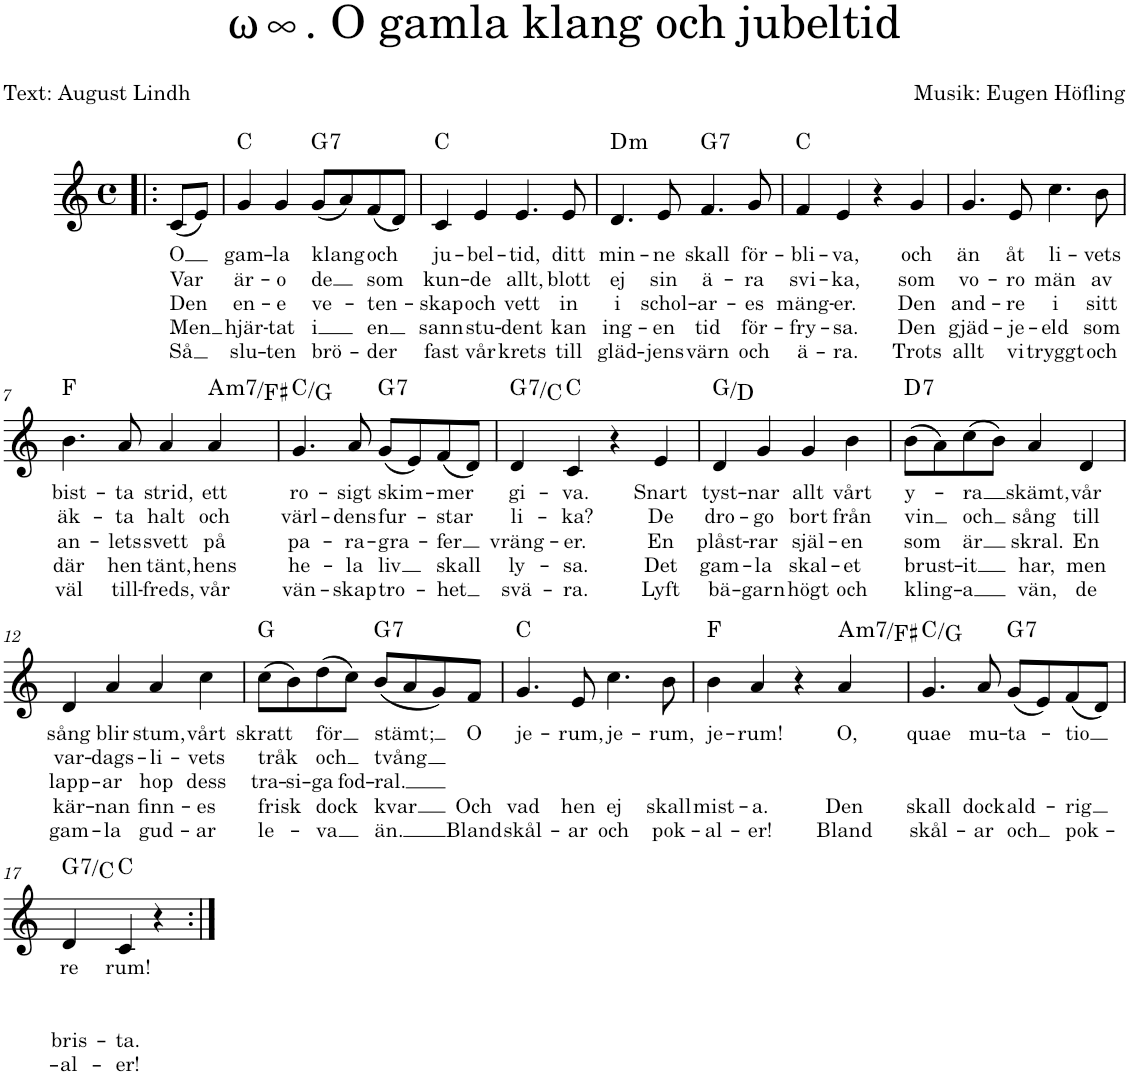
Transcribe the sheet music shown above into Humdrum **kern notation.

**kern	**text	**text	**text	**text	**text	**harte
*part1	*part1	*part1	*part1	*part1	*part1	*part1
*staff1	*staff1	*staff1	*staff1	*staff1	*staff1	*
*I"Instrument 1	*	*	*	*	*	*
*clefG2	*	*	*	*	*	*
*k[]	*	*	*	*	*	*
*M4/4	*	*	*	*	*	*
*met(c)	*	*	*	*	*	*
=1!|:	=1!|:	=1!|:	=1!|:	=1!|:	=1!|:	=1!|:
!	!LO:LY:b	!LO:LY:b	!LO:LY:b	!LO:LY:b	!LO:LY:b	!
(<8c/L	O	Var	Den	Men	Så	.
8e/J)	.	.	.	.	.	.
=2	=2	=2	=2	=2	=2	=2
!	!LO:LY:b	!LO:LY:b	!LO:LY:b	!LO:LY:b	!LO:LY:b	!
4g/	gam-	är-	en-	hjär-	slu-	C:maj
!	!LO:LY:b	!LO:LY:b	!LO:LY:b	!LO:LY:b	!LO:LY:b	!
4g/	-la	-o	-e	-tat	-ten	.
!	!LO:LY:b	!LO:LY:b	!LO:LY:b	!LO:LY:b	!LO:LY:b	!LO:H:kt=7
(<8g/L	klang	de	ve-	i	-brö-	G:7
8a/)	.	.	.	.	.	.
!	!LO:LY:b	!LO:LY:b	!LO:LY:b	!LO:LY:b	!LO:LY:b	!
(<8f/	och	som	-ten-	en	-der	.
8d/J)	.	.	.	.	.	.
=3	=3	=3	=3	=3	=3	=3
!	!LO:LY:b	!LO:LY:b	!LO:LY:b	!LO:LY:b	!LO:LY:b	!
4c/	ju-	kun-	-skap	sann	fast	C:maj
!	!LO:LY:b	!LO:LY:b	!LO:LY:b	!LO:LY:b	!LO:LY:b	!
4e/	-bel-	-de	och	stu-	vår	.
!	!LO:LY:b	!LO:LY:b	!LO:LY:b	!LO:LY:b	!LO:LY:b	!
4.e/	tid,	allt,	vett	-dent	krets	.
!	!LO:LY:b	!LO:LY:b	!LO:LY:b	!LO:LY:b	!LO:LY:b	!
8e/	ditt	blott	in	kan	till	.
=4	=4	=4	=4	=4	=4	=4
!	!LO:LY:b	!LO:LY:b	!LO:LY:b	!LO:LY:b	!LO:LY:b	!LO:H:kt=m
4.d/	min-	ej	i	ing-	gläd-	D:min
!	!LO:LY:b	!LO:LY:b	!LO:LY:b	!LO:LY:b	!LO:LY:b	!
8e/	ne	sin	schol-	en	-jens	.
!	!LO:LY:b	!LO:LY:b	!LO:LY:b	!LO:LY:b	!LO:LY:b	!LO:H:kt=7
4.f/	skall	ä-	-ar-	tid	värn	G:7
!	!LO:LY:b	!LO:LY:b	!LO:LY:b	!LO:LY:b	!LO:LY:b	!
8g/	för-	-ra	-es	för-	och	.
=5	=5	=5	=5	=5	=5	=5
!	!LO:LY:b	!LO:LY:b	!LO:LY:b	!LO:LY:b	!LO:LY:b	!
4f/	-bli-	svi-	mäng-	-fry-	ä-	C:maj
!	!LO:LY:b	!LO:LY:b	!LO:LY:b	!LO:LY:b	!LO:LY:b	!
4e/	va,	-ka,	-er.	-sa.	-ra.	.
4r	.	.	.	.	.	.
!	!LO:LY:b	!LO:LY:b	!LO:LY:b	!LO:LY:b	!LO:LY:b	!
4g/	och	som	Den	Den	Trots	.
=6	=6	=6	=6	=6	=6	=6
!	!LO:LY:b	!LO:LY:b	!LO:LY:b	!LO:LY:b	!LO:LY:b	!
4.g/	än	vo-	and-	gjäd-	allt	.
!	!LO:LY:b	!LO:LY:b	!LO:LY:b	!LO:LY:b	!LO:LY:b	!
8e/	åt	-ro	-re	-je-	vi	.
!	!LO:LY:b	!LO:LY:b	!LO:LY:b	!LO:LY:b	!LO:LY:b	!
4.cc\	li-	män	i	-eld	tryggt	.
!	!LO:LY:b	!LO:LY:b	!LO:LY:b	!LO:LY:b	!LO:LY:b	!
8b\	-vets	av	sitt	som	och	.
!!LO:LB:g=z
=7	=7	=7	=7	=7	=7	=7
!	!LO:LY:b	!LO:LY:b	!LO:LY:b	!LO:LY:b	!LO:LY:b	!
4.b\	bist-	äk-	an-	där	väl	F:maj
!	!LO:LY:b	!LO:LY:b	!LO:LY:b	!LO:LY:b	!LO:LY:b	!
8a/	-ta	-ta	-lets	hen	till-	.
!	!LO:LY:b	!LO:LY:b	!LO:LY:b	!LO:LY:b	!LO:LY:b	!
4a/	strid,	halt	svett	tänt,	-freds,	.
!	!LO:LY:b	!LO:LY:b	!LO:LY:b	!LO:LY:b	!LO:LY:b	!LO:H:kt=m7
4a/	ett	och	på	hens	vår	A:min7/6
=8	=8	=8	=8	=8	=8	=8
!	!LO:LY:b	!LO:LY:b	!LO:LY:b	!LO:LY:b	!LO:LY:b	!
4.g/	ro-	värl-	pa-	he-	vän-	C:maj/5
!	!LO:LY:b	!LO:LY:b	!LO:LY:b	!LO:LY:b	!LO:LY:b	!
8a/	-sigt	-dens	-ra-	-la	-skap	.
!	!LO:LY:b	!LO:LY:b	!LO:LY:b	!LO:LY:b	!LO:LY:b	!LO:H:kt=7
(<8g/L	skim-	fur-	-gra-	liv	-tro-	G:7
8e/)	.	.	.	.	.	.
!	!LO:LY:b	!LO:LY:b	!LO:LY:b	!LO:LY:b	!LO:LY:b	!
(<8f/	-mer	-star	-fer	skall	-het	.
8d/J)	.	.	.	.	.	.
=9	=9	=9	=9	=9	=9	=9
!	!LO:LY:b	!LO:LY:b	!LO:LY:b	!LO:LY:b	!LO:LY:b	!LO:H:kt=7
4d/	gi-	li-	vräng-	ly-	svä-	G:7/4
!	!LO:LY:b	!LO:LY:b	!LO:LY:b	!LO:LY:b	!LO:LY:b	!
4c/	-va.	-ka?	-er.	-sa.	-ra.	C:maj
4r	.	.	.	.	.	.
!	!LO:LY:b	!LO:LY:b	!LO:LY:b	!LO:LY:b	!LO:LY:b	!
4e/	Snart	De	En	Det	Lyft	.
=10	=10	=10	=10	=10	=10	=10
!	!LO:LY:b	!LO:LY:b	!LO:LY:b	!LO:LY:b	!LO:LY:b	!
4d/	tyst-	dro-	plåst-	gam-	bä-	G:maj/5
!	!LO:LY:b	!LO:LY:b	!LO:LY:b	!LO:LY:b	!LO:LY:b	!
4g/	nar	-go	-rar	-la	-garn	.
!	!LO:LY:b	!LO:LY:b	!LO:LY:b	!LO:LY:b	!LO:LY:b	!
4g/	allt	bort	själ-	skal-	högt	.
!	!LO:LY:b	!LO:LY:b	!LO:LY:b	!LO:LY:b	!LO:LY:b	!
4b\	vårt	från	-en	et	och	.
=11	=11	=11	=11	=11	=11	=11
!	!LO:LY:b	!LO:LY:b	!LO:LY:b	!LO:LY:b	!LO:LY:b	!LO:H:kt=7
(>8b\L	y-	vin	som	brust-	kling-	D:7
8a\)	.	.	.	.	.	.
!	!LO:LY:b	!LO:LY:b	!LO:LY:b	!LO:LY:b	!LO:LY:b	!
(>8cc\	ra	och	är	-it	-a	.
8b\J)	.	.	.	.	.	.
!	!LO:LY:b	!LO:LY:b	!LO:LY:b	!LO:LY:b	!LO:LY:b	!
4a/	skämt,	sång	skral.	har,	vän,	.
!	!LO:LY:b	!LO:LY:b	!LO:LY:b	!LO:LY:b	!LO:LY:b	!
4d/	vår	till	En	men	de	.
!!LO:LB:g=z
=12	=12	=12	=12	=12	=12	=12
!	!LO:LY:b	!LO:LY:b	!LO:LY:b	!LO:LY:b	!LO:LY:b	!
4d/	sång	var-	lapp-	kär-	gam-	.
!	!LO:LY:b	!LO:LY:b	!LO:LY:b	!LO:LY:b	!LO:LY:b	!
4a/	blir	-dags-	-ar	-nan	-la	.
!	!LO:LY:b	!LO:LY:b	!LO:LY:b	!LO:LY:b	!LO:LY:b	!
4a/	stum,	-li-	hop	finn-	gud-	.
!	!LO:LY:b	!LO:LY:b	!LO:LY:b	!LO:LY:b	!LO:LY:b	!
4cc\	vårt	-vets	dess	-es	-ar	.
=13	=13	=13	=13	=13	=13	=13
!	!LO:LY:b	!LO:LY:b	!LO:LY:b	!LO:LY:b	!LO:LY:b	!
(>8cc\L	skratt	tråk	tra-	frisk	-le-	G:maj
!	!	!	!LO:LY:b	!	!	!
8b\)	.	.	-si-	.	.	.
!	!LO:LY:b	!LO:LY:b	!LO:LY:b	!LO:LY:b	!LO:LY:b	!
(>8dd\	-för	och	-ga	dock	-va	.
!	!	!	!LO:LY:b	!	!	!
8cc\J)	.	.	fod-	.	.	.
!	!LO:LY:b	!LO:LY:b	!LO:LY:b	!LO:LY:b	!LO:LY:b	!LO:H:kt=7
(<8b/L	stämt;	tvång	-ral.	kvar	än.	G:7
8a/	.	.	.	.	.	.
8g/)	.	.	.	.	.	.
!	!LO:LY:b	!	!	!LO:LY:b	!LO:LY:b	!
8f/J	O	.	.	Och	Bland	.
=14	=14	=14	=14	=14	=14	=14
!	!LO:LY:b	!	!	!LO:LY:b	!LO:LY:b	!
4.g/	je-	.	.	vad	skål-	C:maj
!	!LO:LY:b	!	!	!LO:LY:b	!LO:LY:b	!
8e/	-rum,	.	.	hen	-ar	.
!	!LO:LY:b	!	!	!LO:LY:b	!LO:LY:b	!
4.cc\	je-	.	.	ej	och	.
!	!LO:LY:b	!	!	!LO:LY:b	!LO:LY:b	!
8b\	-rum,	.	.	skall	pok-	.
=15	=15	=15	=15	=15	=15	=15
!	!LO:LY:b	!	!	!LO:LY:b	!LO:LY:b	!
4b\	je-	.	.	mist-	-al-	F:maj
!	!LO:LY:b	!	!	!LO:LY:b	!LO:LY:b	!
4a/	-rum!	.	.	-a.	-er!	.
4r	.	.	.	.	.	.
!	!LO:LY:b	!	!	!LO:LY:b	!LO:LY:b	!LO:H:kt=m7
4a/	O,	.	.	Den	Bland	A:min7/6
=16	=16	=16	=16	=16	=16	=16
!	!LO:LY:b	!	!	!LO:LY:b	!LO:LY:b	!
4.g/	quae	.	.	skall	skål-	C:maj/5
!	!LO:LY:b	!	!	!LO:LY:b	!LO:LY:b	!
8a/	mu-	.	.	dock	-ar	.
!	!LO:LY:b	!	!	!LO:LY:b	!LO:LY:b	!LO:H:kt=7
(<8g/L	-ta-	.	.	ald-	och	G:7
8e/)	.	.	.	.	.	.
!	!LO:LY:b	!	!	!LO:LY:b	!LO:LY:b	!
(<8f/	-tio	.	.	-rig	pok-	.
8d/J)	.	.	.	.	.	.
!!LO:LB:g=z
=17	=17	=17	=17	=17	=17	=17
!	!LO:LY:b	!	!	!LO:LY:b	!LO:LY:b	!LO:H:kt=7
4d/	re	.	.	bris-	-al-	G:7/4
!	!LO:LY:b	!	!	!LO:LY:b	!LO:LY:b	!
4c/	rum!	.	.	-ta.	-er!	C:maj
4r	.	.	.	.	.	.
=:|!	=:|!	=:|!	=:|!	=:|!	=:|!	=:|!
*-	*-	*-	*-	*-	*-	*-
